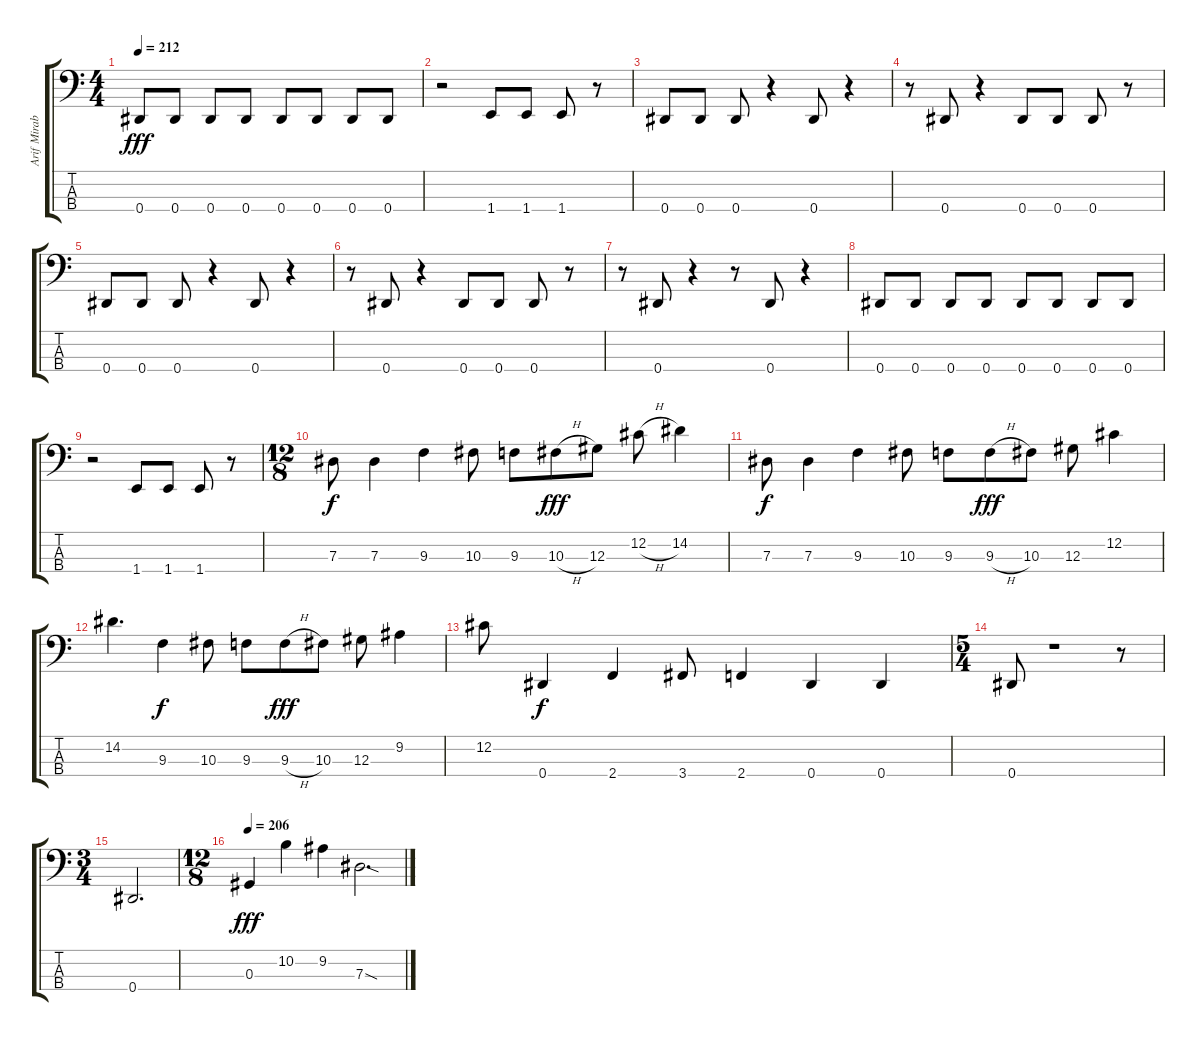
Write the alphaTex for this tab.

\track ("Arif Mirabdolbaghi" "Arif Mirab") {instrument electricbassfinger}
\staff {score tabs}
\tuning (Gb2 Db2 Ab1 Eb1) {hide}
\ts (4 4)
\tempo 212
\clef f4
\ks c
0.4.8{dy fff} 0.4.8 0.4.8 0.4.8 0.4.8 0.4.8 0.4.8 0.4.8 |
r.2 1.4.8 1.4.8 1.4.8 r.8 |
0.4.8 0.4.8 0.4.8 r.4 0.4.8 r.4 |
r.8 0.4.8 r.4 0.4.8 0.4.8 0.4.8 r.8 |
0.4.8 0.4.8 0.4.8 r.4 0.4.8 r.4 |
r.8 0.4.8 r.4 0.4.8 0.4.8 0.4.8 r.8 |
r.8 0.4.8 r.4 r.8 0.4.8 r.4 |
0.4.8 0.4.8 0.4.8 0.4.8 0.4.8 0.4.8 0.4.8 0.4.8 |
r.2 1.4.8 1.4.8 1.4.8 r.8 |
\ts (12 8)
7.3.8{dy f} 7.3.4 9.3.4 10.3.8 9.3.8 10.3{h}.8{dy fff} 12.3.8 12.2{h}.8 14.2.4 |
7.3.8{dy f} 7.3.4 9.3.4 10.3.8 9.3.8 9.3{h}.8{dy fff} 10.3.8 12.3.8 12.2.4 |
14.2.4{d} 9.3.4{dy f} 10.3.8 9.3.8 9.3{h}.8{dy fff} 10.3.8 12.3.8 9.2.4 |
12.2.8 0.4.4{dy f} 2.4.4 3.4.8 2.4.4 0.4.4 0.4.4 |
\ts (5 4)
0.4.8 r.1 r.8 |
\ts (3 4)
0.4.2{d} |
\ts (12 8)
\tempo 206
0.3.4{dy fff} 10.2.4 9.2.4 7.3{sod}.2{d}
